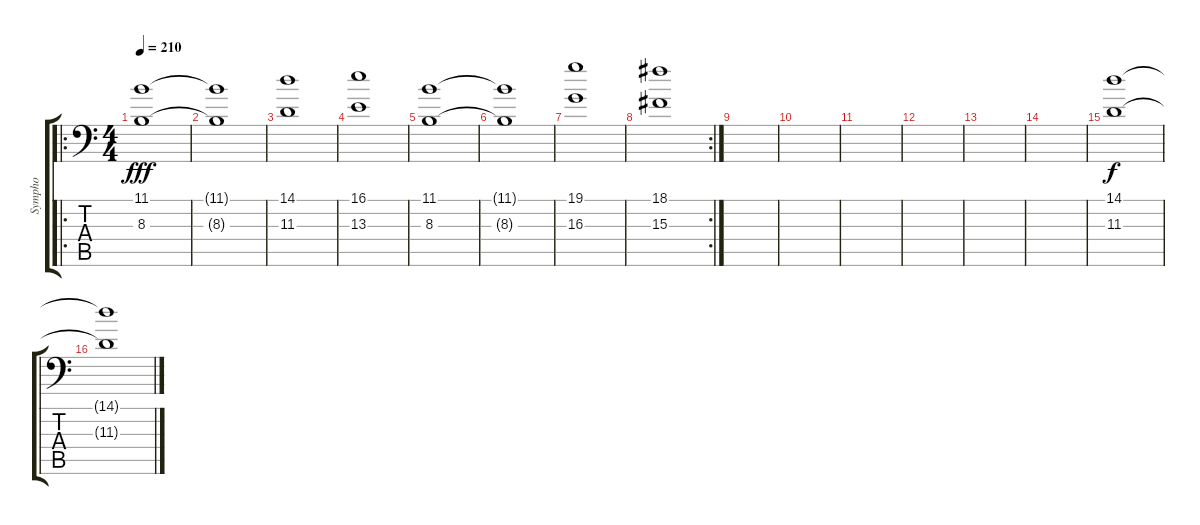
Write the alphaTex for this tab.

\track ("Sympho" "Sympho") {instrument stringensemble1}
\staff {score tabs}
\tuning (C4 G3 Eb3 Bb2 F2 Bb1) {hide}
\ro
\ts (4 4)
\tempo 210
\clef f4
\ks c
(11.1 8.3).1{dy fff} |
(11.1{t} 8.3{t}).1 |
(14.1 11.3).1 |
(16.1 13.3).1 |
(11.1 8.3).1 |
(11.1{t} 8.3{t}).1 |
(19.1 16.3).1 |
\rc 2
(18.1 15.3).1 |
|
|
|
|
|
|
(14.1 11.3).1{dy f} |
(14.1{t} 11.3{t}).1
